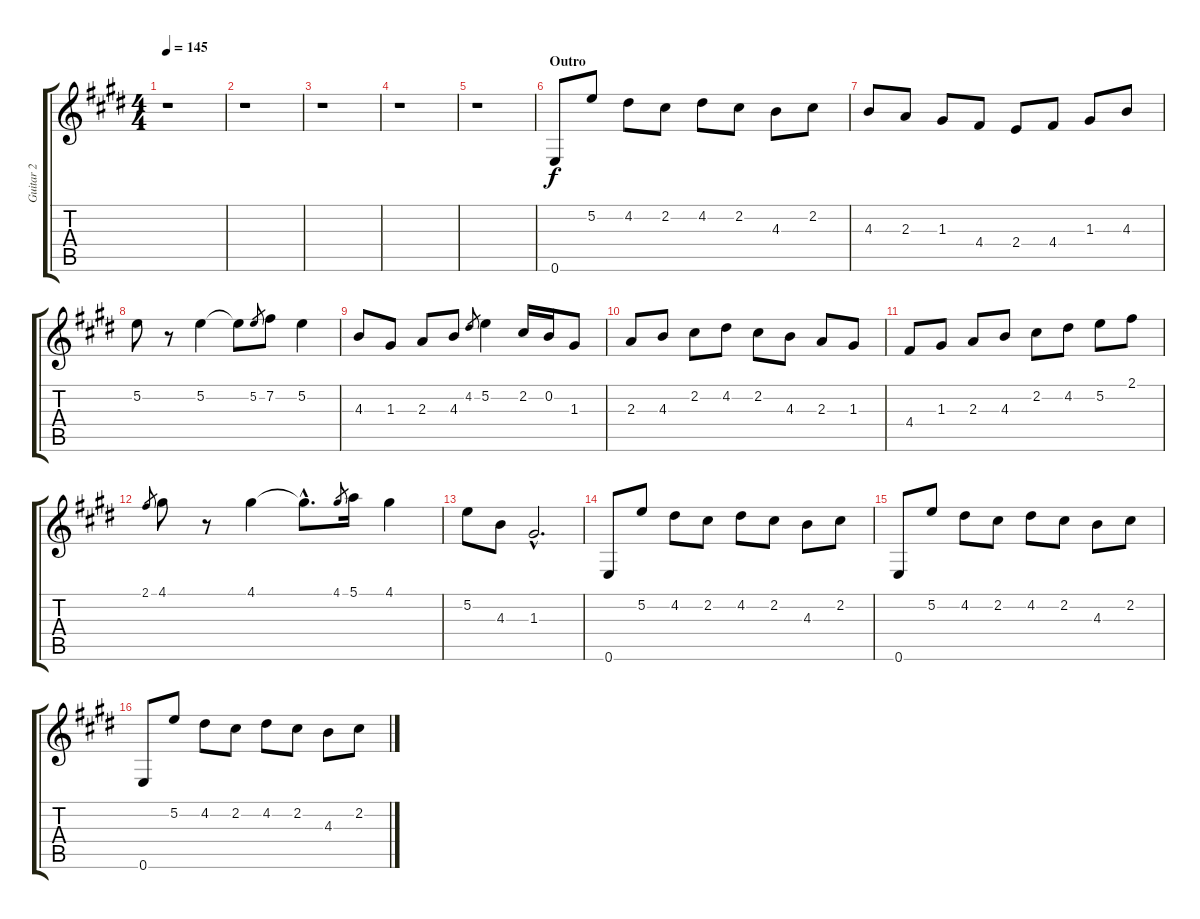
\track ("Guitar 2" "Guitar 2") {instrument distortionguitar}
\staff {score tabs}
\tuning (E4 B3 G3 D3 A2 E2) {hide}
\ts (4 4)
\tempo 145
\clef g2
\ks e
r.1{dy f} |
r.1 |
r.1 |
r.1 |
r.1 |
\section ("" "Outro")
0.6.8{volume 13} 5.2.8 4.2.8 2.2.8 4.2.8 2.2.8 4.3.8 2.2.8 |
4.3.8 2.3.8 1.3.8 4.4.8 2.4.8 4.4.8 1.3.8 4.3.8 |
5.2.8 r.8 5.2.4 5.2{t}.8 5.2.8{gr} 7.2.8 5.2.4 |
4.3.8 1.3.8 2.3.8 4.3.8 4.2.8{gr} 5.2.4 2.2.16 0.2.16 1.3.8 |
2.3.8 4.3.8 2.2.8 4.2.8 2.2.8 4.3.8 2.3.8 1.3.8 |
4.4.8 1.3.8 2.3.8 4.3.8 2.2.8 4.2.8 5.2.8 2.1.8 |
2.1.8{gr} 4.1.8 r.8 4.1.4 4.1{hac t}.8{d} 4.1.8{gr} 5.1.16 4.1.4 |
5.2.8 4.3.8 1.3{hac}.2{d} |
0.6.8 5.2.8 4.2.8 2.2.8 4.2.8 2.2.8 4.3.8 2.2.8 |
0.6.8 5.2.8 4.2.8 2.2.8 4.2.8 2.2.8 4.3.8 2.2.8 |
0.6.8 5.2.8 4.2.8 2.2.8 4.2.8 2.2.8 4.3.8 2.2.8
